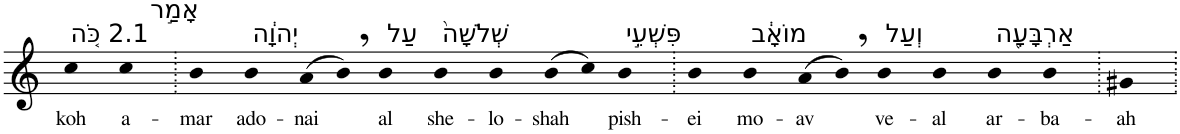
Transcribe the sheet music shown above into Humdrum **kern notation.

**kern	**text
*part1	*part1
*staff1	*staff1
*I"Piano	*
*I'Pno	*
*clefG2	*
*k[]	*
=1	=1
!LO:TX:a:t=2.1 כֹּ֚ה	!
!	!LO:LY:b
4cc	koh
!LO:TX:a:t=אָמַ֣ר	!
!	!LO:LY:b
4cc	a-
=2.	=2.
!	!LO:LY:b
4b	-mar
!LO:TX:a:t=יְהוָ֔ה	!
!	!LO:LY:b
4b	ado-
!	!LO:LY:b
(>8a	-nai
8b,)	.
!LO:TX:a:t=עַל	!
!	!LO:LY:b
4b	al
!LO:TX:a:t=שְׁלֹשָׁה֙	!
!	!LO:LY:b
4b	she-
!	!LO:LY:b
4b	-lo-
!	!LO:LY:b
(>8b	-shah
8cc)	.
!LO:TX:a:t=פִּשְׁעֵ֣י	!
!	!LO:LY:b
4b	pish-
=3.	=3.
!	!LO:LY:b
4b	-ei
!LO:TX:a:t=מוֹאָ֔ב	!
!	!LO:LY:b
4b	mo-
!	!LO:LY:b
(>8a	-av
8b,)	.
!LO:TX:a:t=וְעַל	!
!	!LO:LY:b
4b	ve-
!	!LO:LY:b
4b	-al
!LO:TX:a:t=אַרְבָּעָ֖ה	!
!	!LO:LY:b
4b	ar-
!	!LO:LY:b
4b	-ba-
=4.	=4.
!	!LO:LY:b
4g#X	-ah
=.	=.
*-	*-
